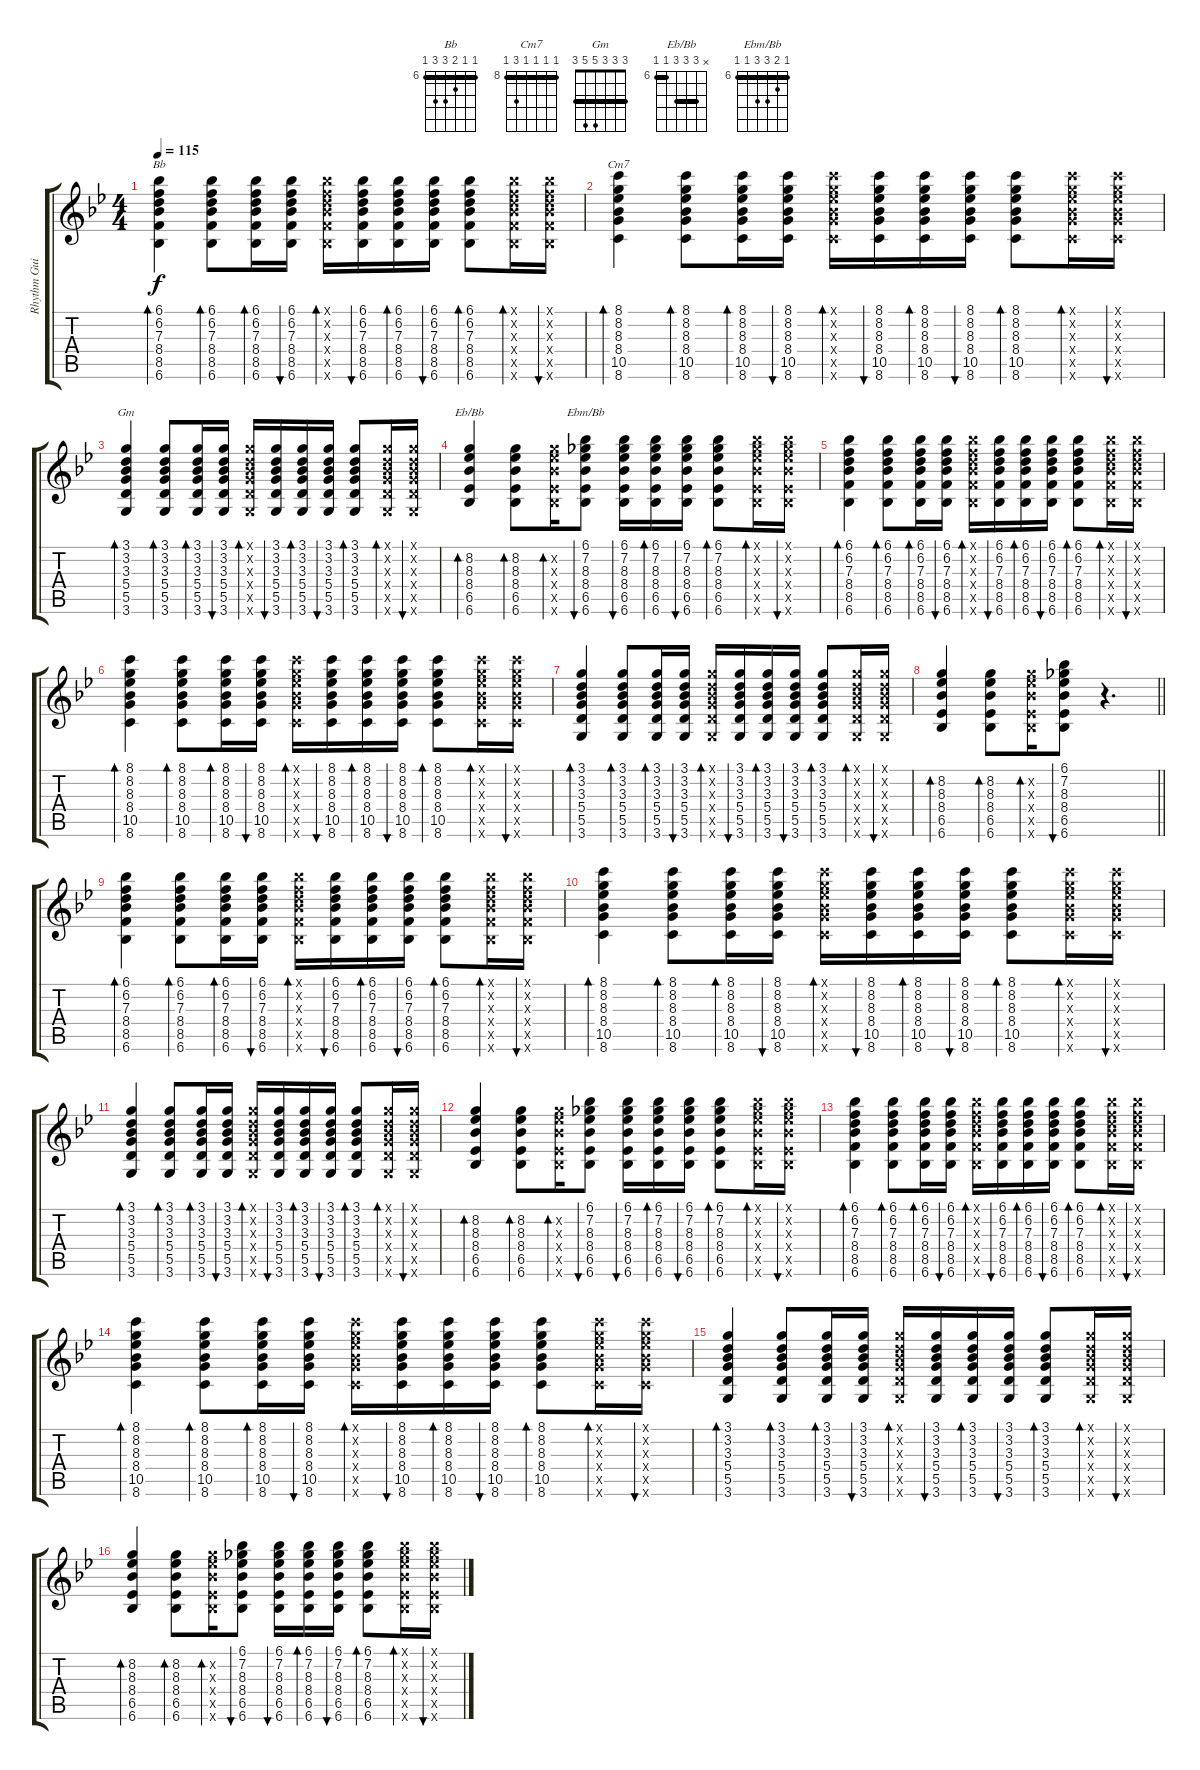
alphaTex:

\track ("Rhythm Guitar" "Rhythm Gui") {instrument acousticguitarsteel}
\staff {score tabs}
\tuning (E4 B3 G3 D3 A2 E2) {hide}
\chord ("Bb" 6 6 7 8 8 6) {firstfret 6 barre 6}
\chord ("Cm7" 8 8 8 8 10 8) {firstfret 8 barre 8}
\chord ("Gm" 3 3 3 5 5 3) {barre 3}
\chord ("Eb/Bb" x 8 8 8 6 6) {firstfret 6 barre (6 8)}
\chord ("Ebm/Bb" 6 7 8 8 6 6) {firstfret 6 barre 6}
\ts (4 4)
\tempo 115
\clef g2
\ks bb
(6.1 6.2 7.3 8.4 8.5 6.6).4{bd 30 ch "Bb" dy f} (6.1 6.2 7.3 8.4 8.5 6.6).8{bd 30} (6.1 6.2 7.3 8.4 8.5 6.6).16{bd 30} (6.1 6.2 7.3 8.4 8.5 6.6).16{bu 30} (6.1{x} 6.2{x} 7.3{x} 8.4{x} 8.5{x} 6.6{x}).16{bd 30} (6.1 6.2 7.3 8.4 8.5 6.6).16{bu 30} (6.1 6.2 7.3 8.4 8.5 6.6).16{bd 30} (6.1 6.2 7.3 8.4 8.5 6.6).16{bu 30} (6.1 6.2 7.3 8.4 8.5 6.6).8{bd 30} (6.1{x} 6.2{x} 7.3{x} 8.4{x} 8.5{x} 6.6{x}).16{bd 30} (6.1{x} 6.2{x} 7.3{x} 8.4{x} 8.5{x} 6.6{x}).16{bu 30} |
(8.1 8.2 8.3 8.4 10.5 8.6).4{bd 30 ch "Cm7"} (8.1 8.2 8.3 8.4 10.5 8.6).8{bd 30} (8.1 8.2 8.3 8.4 10.5 8.6).16{bd 30} (8.1 8.2 8.3 8.4 10.5 8.6).16{bu 30} (8.1{x} 8.2{x} 8.3{x} 8.4{x} 10.5{x} 8.6{x}).16{bd 30} (8.1 8.2 8.3 8.4 10.5 8.6).16{bu 30} (8.1 8.2 8.3 8.4 10.5 8.6).16{bd 30} (8.1 8.2 8.3 8.4 10.5 8.6).16{bu 30} (8.1 8.2 8.3 8.4 10.5 8.6).8{bd 30} (8.1{x} 8.2{x} 8.3{x} 8.4{x} 10.5{x} 8.6{x}).16{bd 30} (8.1{x} 8.2{x} 8.3{x} 8.4{x} 10.5{x} 8.6{x}).16{bu 30} |
(3.1 3.2 3.3 5.4 5.5 3.6).4{bd 30 ch "Gm"} (3.1 3.2 3.3 5.4 5.5 3.6).8{bd 30} (3.1 3.2 3.3 5.4 5.5 3.6).16{bd 30} (3.1 3.2 3.3 5.4 5.5 3.6).16{bu 30} (3.1{x} 3.2{x} 3.3{x} 5.4{x} 5.5{x} 3.6{x}).16{bd 30} (3.1 3.2 3.3 5.4 5.5 3.6).16{bu 30} (3.1 3.2 3.3 5.4 5.5 3.6).16{bd 30} (3.1 3.2 3.3 5.4 5.5 3.6).16{bu 30} (3.1 3.2 3.3 5.4 5.5 3.6).8{bd 30} (3.1{x} 3.2{x} 3.3{x} 5.4{x} 5.5{x} 3.6{x}).16{bd 30} (3.1{x} 3.2{x} 3.3{x} 5.4{x} 5.5{x} 3.6{x}).16{bu 30} |
(8.2 8.3 8.4 6.5 6.6).4{bd 30 ch "Eb/Bb"} (8.2 8.3 8.4 6.5 6.6).8{bd 30} (8.2{x} 8.3{x} 8.4{x} 6.5{x} 6.6{x}).16{bd 30} (6.1 7.2 8.3 8.4 6.5 6.6).8{bu 30 ch "Ebm/Bb"} (6.1 7.2 8.3 8.4 6.5 6.6).16{bu 30} (6.1 7.2 8.3 8.4 6.5 6.6).16{bd 30} (6.1 7.2 8.3 8.4 6.5 6.6).16{bu 30} (6.1 7.2 8.3 8.4 6.5 6.6).8{bd 30} (6.1{x} 7.2{x} 8.3{x} 8.4{x} 6.5{x} 6.6{x}).16{bd 30} (6.1{x} 7.2{x} 8.3{x} 8.4{x} 6.5{x} 6.6{x}).16{bu 30} |
(6.1 6.2 7.3 8.4 8.5 6.6).4{bd 30} (6.1 6.2 7.3 8.4 8.5 6.6).8{bd 30} (6.1 6.2 7.3 8.4 8.5 6.6).16{bd 30} (6.1 6.2 7.3 8.4 8.5 6.6).16{bu 30} (6.1{x} 6.2{x} 7.3{x} 8.4{x} 8.5{x} 6.6{x}).16{bd 30} (6.1 6.2 7.3 8.4 8.5 6.6).16{bu 30} (6.1 6.2 7.3 8.4 8.5 6.6).16{bd 30} (6.1 6.2 7.3 8.4 8.5 6.6).16{bu 30} (6.1 6.2 7.3 8.4 8.5 6.6).8{bd 30} (6.1{x} 6.2{x} 7.3{x} 8.4{x} 8.5{x} 6.6{x}).16{bd 30} (6.1{x} 6.2{x} 7.3{x} 8.4{x} 8.5{x} 6.6{x}).16{bu 30} |
(8.1 8.2 8.3 8.4 10.5 8.6).4{bd 30} (8.1 8.2 8.3 8.4 10.5 8.6).8{bd 30} (8.1 8.2 8.3 8.4 10.5 8.6).16{bd 30} (8.1 8.2 8.3 8.4 10.5 8.6).16{bu 30} (8.1{x} 8.2{x} 8.3{x} 8.4{x} 10.5{x} 8.6{x}).16{bd 30} (8.1 8.2 8.3 8.4 10.5 8.6).16{bu 30} (8.1 8.2 8.3 8.4 10.5 8.6).16{bd 30} (8.1 8.2 8.3 8.4 10.5 8.6).16{bu 30} (8.1 8.2 8.3 8.4 10.5 8.6).8{bd 30} (8.1{x} 8.2{x} 8.3{x} 8.4{x} 10.5{x} 8.6{x}).16{bd 30} (8.1{x} 8.2{x} 8.3{x} 8.4{x} 10.5{x} 8.6{x}).16{bu 30} |
(3.1 3.2 3.3 5.4 5.5 3.6).4{bd 30} (3.1 3.2 3.3 5.4 5.5 3.6).8{bd 30} (3.1 3.2 3.3 5.4 5.5 3.6).16{bd 30} (3.1 3.2 3.3 5.4 5.5 3.6).16{bu 30} (3.1{x} 3.2{x} 3.3{x} 5.4{x} 5.5{x} 3.6{x}).16{bd 30} (3.1 3.2 3.3 5.4 5.5 3.6).16{bu 30} (3.1 3.2 3.3 5.4 5.5 3.6).16{bd 30} (3.1 3.2 3.3 5.4 5.5 3.6).16{bu 30} (3.1 3.2 3.3 5.4 5.5 3.6).8{bd 30} (3.1{x} 3.2{x} 3.3{x} 5.4{x} 5.5{x} 3.6{x}).16{bd 30} (3.1{x} 3.2{x} 3.3{x} 5.4{x} 5.5{x} 3.6{x}).16{bu 30} |
\barLineRight lightlight
(8.2 8.3 8.4 6.5 6.6).4{bd 30} (8.2 8.3 8.4 6.5 6.6).8{bd 30} (8.2{x} 8.3{x} 8.4{x} 6.5{x} 6.6{x}).16{bd 30} (6.1 7.2 8.3 8.4 6.5 6.6).8{bu 30} r.4{d} |
(6.1 6.2 7.3 8.4 8.5 6.6).4{bd 30} (6.1 6.2 7.3 8.4 8.5 6.6).8{bd 30} (6.1 6.2 7.3 8.4 8.5 6.6).16{bd 30} (6.1 6.2 7.3 8.4 8.5 6.6).16{bu 30} (6.1{x} 6.2{x} 7.3{x} 8.4{x} 8.5{x} 6.6{x}).16{bd 30} (6.1 6.2 7.3 8.4 8.5 6.6).16{bu 30} (6.1 6.2 7.3 8.4 8.5 6.6).16{bd 30} (6.1 6.2 7.3 8.4 8.5 6.6).16{bu 30} (6.1 6.2 7.3 8.4 8.5 6.6).8{bd 30} (6.1{x} 6.2{x} 7.3{x} 8.4{x} 8.5{x} 6.6{x}).16{bd 30} (6.1{x} 6.2{x} 7.3{x} 8.4{x} 8.5{x} 6.6{x}).16{bu 30} |
(8.1 8.2 8.3 8.4 10.5 8.6).4{bd 30} (8.1 8.2 8.3 8.4 10.5 8.6).8{bd 30} (8.1 8.2 8.3 8.4 10.5 8.6).16{bd 30} (8.1 8.2 8.3 8.4 10.5 8.6).16{bu 30} (8.1{x} 8.2{x} 8.3{x} 8.4{x} 10.5{x} 8.6{x}).16{bd 30} (8.1 8.2 8.3 8.4 10.5 8.6).16{bu 30} (8.1 8.2 8.3 8.4 10.5 8.6).16{bd 30} (8.1 8.2 8.3 8.4 10.5 8.6).16{bu 30} (8.1 8.2 8.3 8.4 10.5 8.6).8{bd 30} (8.1{x} 8.2{x} 8.3{x} 8.4{x} 10.5{x} 8.6{x}).16{bd 30} (8.1{x} 8.2{x} 8.3{x} 8.4{x} 10.5{x} 8.6{x}).16{bu 30} |
(3.1 3.2 3.3 5.4 5.5 3.6).4{bd 30} (3.1 3.2 3.3 5.4 5.5 3.6).8{bd 30} (3.1 3.2 3.3 5.4 5.5 3.6).16{bd 30} (3.1 3.2 3.3 5.4 5.5 3.6).16{bu 30} (3.1{x} 3.2{x} 3.3{x} 5.4{x} 5.5{x} 3.6{x}).16{bd 30} (3.1 3.2 3.3 5.4 5.5 3.6).16{bu 30} (3.1 3.2 3.3 5.4 5.5 3.6).16{bd 30} (3.1 3.2 3.3 5.4 5.5 3.6).16{bu 30} (3.1 3.2 3.3 5.4 5.5 3.6).8{bd 30} (3.1{x} 3.2{x} 3.3{x} 5.4{x} 5.5{x} 3.6{x}).16{bd 30} (3.1{x} 3.2{x} 3.3{x} 5.4{x} 5.5{x} 3.6{x}).16{bu 30} |
(8.2 8.3 8.4 6.5 6.6).4{bd 30} (8.2 8.3 8.4 6.5 6.6).8{bd 30} (8.2{x} 8.3{x} 8.4{x} 6.5{x} 6.6{x}).16{bd 30} (6.1 7.2 8.3 8.4 6.5 6.6).8{bu 30} (6.1 7.2 8.3 8.4 6.5 6.6).16{bu 30} (6.1 7.2 8.3 8.4 6.5 6.6).16{bd 30} (6.1 7.2 8.3 8.4 6.5 6.6).16{bu 30} (6.1 7.2 8.3 8.4 6.5 6.6).8{bd 30} (6.1{x} 7.2{x} 8.3{x} 8.4{x} 6.5{x} 6.6{x}).16{bd 30} (6.1{x} 7.2{x} 8.3{x} 8.4{x} 6.5{x} 6.6{x}).16{bu 30} |
(6.1 6.2 7.3 8.4 8.5 6.6).4{bd 30} (6.1 6.2 7.3 8.4 8.5 6.6).8{bd 30} (6.1 6.2 7.3 8.4 8.5 6.6).16{bd 30} (6.1 6.2 7.3 8.4 8.5 6.6).16{bu 30} (6.1{x} 6.2{x} 7.3{x} 8.4{x} 8.5{x} 6.6{x}).16{bd 30} (6.1 6.2 7.3 8.4 8.5 6.6).16{bu 30} (6.1 6.2 7.3 8.4 8.5 6.6).16{bd 30} (6.1 6.2 7.3 8.4 8.5 6.6).16{bu 30} (6.1 6.2 7.3 8.4 8.5 6.6).8{bd 30} (6.1{x} 6.2{x} 7.3{x} 8.4{x} 8.5{x} 6.6{x}).16{bd 30} (6.1{x} 6.2{x} 7.3{x} 8.4{x} 8.5{x} 6.6{x}).16{bu 30} |
(8.1 8.2 8.3 8.4 10.5 8.6).4{bd 30} (8.1 8.2 8.3 8.4 10.5 8.6).8{bd 30} (8.1 8.2 8.3 8.4 10.5 8.6).16{bd 30} (8.1 8.2 8.3 8.4 10.5 8.6).16{bu 30} (8.1{x} 8.2{x} 8.3{x} 8.4{x} 10.5{x} 8.6{x}).16{bd 30} (8.1 8.2 8.3 8.4 10.5 8.6).16{bu 30} (8.1 8.2 8.3 8.4 10.5 8.6).16{bd 30} (8.1 8.2 8.3 8.4 10.5 8.6).16{bu 30} (8.1 8.2 8.3 8.4 10.5 8.6).8{bd 30} (8.1{x} 8.2{x} 8.3{x} 8.4{x} 10.5{x} 8.6{x}).16{bd 30} (8.1{x} 8.2{x} 8.3{x} 8.4{x} 10.5{x} 8.6{x}).16{bu 30} |
(3.1 3.2 3.3 5.4 5.5 3.6).4{bd 30} (3.1 3.2 3.3 5.4 5.5 3.6).8{bd 30} (3.1 3.2 3.3 5.4 5.5 3.6).16{bd 30} (3.1 3.2 3.3 5.4 5.5 3.6).16{bu 30} (3.1{x} 3.2{x} 3.3{x} 5.4{x} 5.5{x} 3.6{x}).16{bd 30} (3.1 3.2 3.3 5.4 5.5 3.6).16{bu 30} (3.1 3.2 3.3 5.4 5.5 3.6).16{bd 30} (3.1 3.2 3.3 5.4 5.5 3.6).16{bu 30} (3.1 3.2 3.3 5.4 5.5 3.6).8{bd 30} (3.1{x} 3.2{x} 3.3{x} 5.4{x} 5.5{x} 3.6{x}).16{bd 30} (3.1{x} 3.2{x} 3.3{x} 5.4{x} 5.5{x} 3.6{x}).16{bu 30} |
(8.2 8.3 8.4 6.5 6.6).4{bd 30} (8.2 8.3 8.4 6.5 6.6).8{bd 30} (8.2{x} 8.3{x} 8.4{x} 6.5{x} 6.6{x}).16{bd 30} (6.1 7.2 8.3 8.4 6.5 6.6).8{bu 30} (6.1 7.2 8.3 8.4 6.5 6.6).16{bu 30} (6.1 7.2 8.3 8.4 6.5 6.6).16{bd 30} (6.1 7.2 8.3 8.4 6.5 6.6).16{bu 30} (6.1 7.2 8.3 8.4 6.5 6.6).8{bd 30} (6.1{x} 7.2{x} 8.3{x} 8.4{x} 6.5{x} 6.6{x}).16{bd 30} (6.1{x} 7.2{x} 8.3{x} 8.4{x} 6.5{x} 6.6{x}).16{bu 30}
